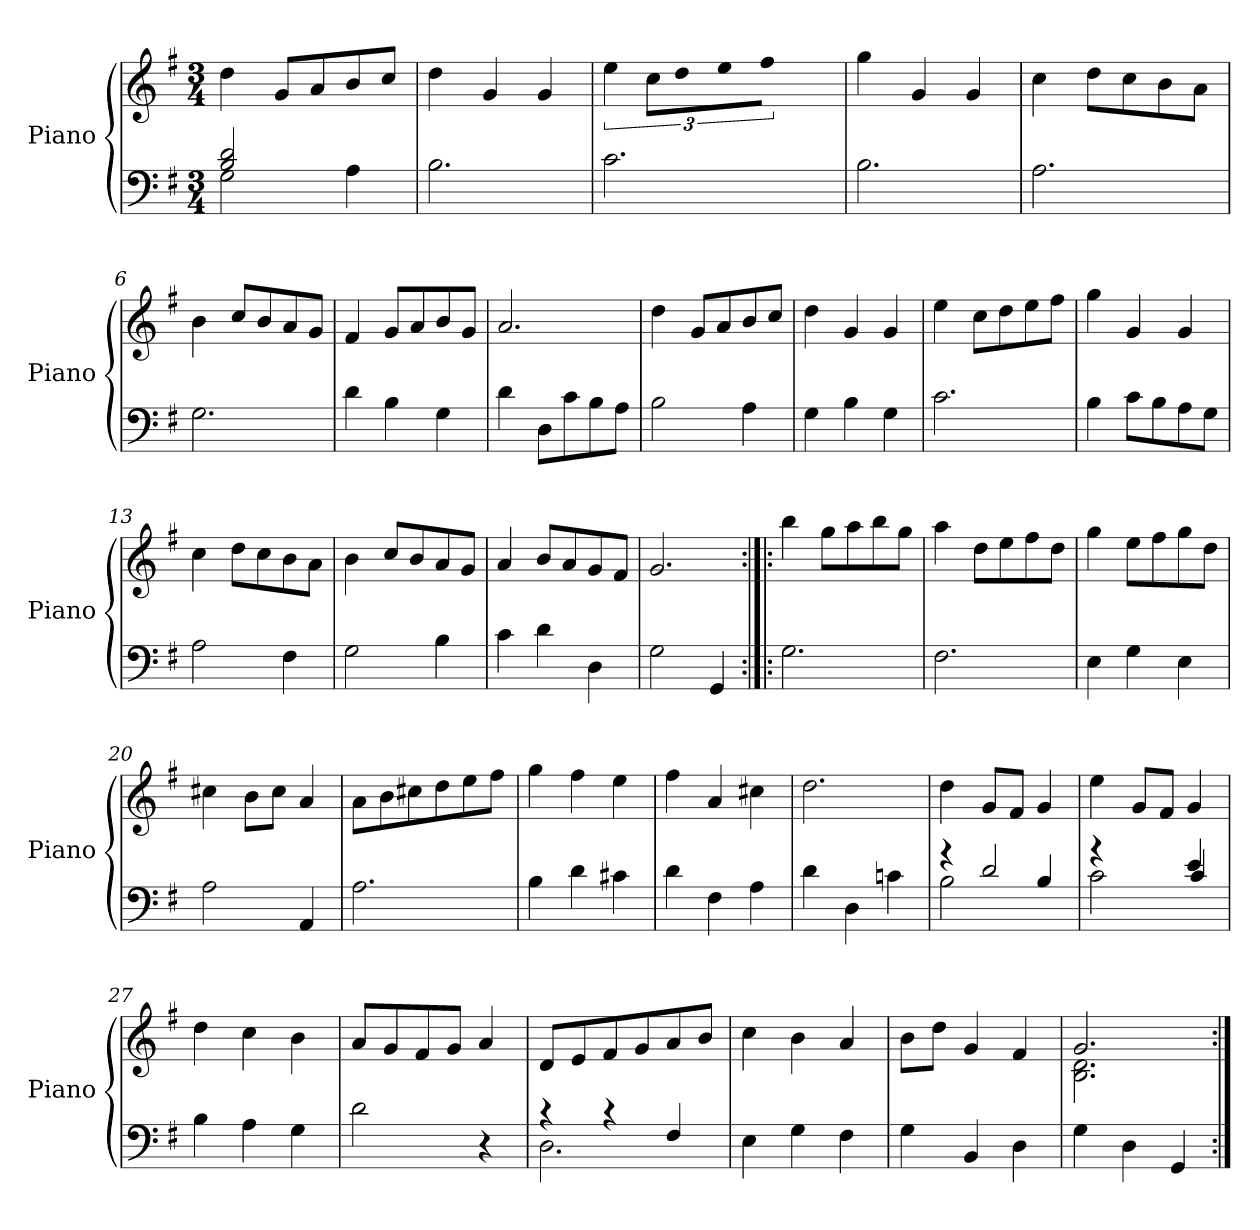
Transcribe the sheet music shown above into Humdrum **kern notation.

**kern	**kern
*part1	*part1
*staff2	*staff1
*I"Piano	*
*I'Piano	*
*clefF4	*clefG2
*k[f#]	*k[f#]
*M3/4	*M3/4
=1	=1
*^	*
2B/ 2d/	2G\	4dd\
.	.	8g/L
.	.	8a/
4ryy	4A\	8b/
.	.	8cc/J
*v	*v	*
=2	=2
2.B\	4dd\
.	4g/
.	4g/
=3	=3
2.c\	6ee\
.	12cc\L
.	8dd\
.	8ee\
.	8ff#\J
.	8ryy
=4	=4
2.B\	4gg\
.	4g/
.	4g/
=5	=5
2.A\	4cc\
.	8dd\L
.	8cc\
.	8b\
.	8a\J
!!LO:LB:g=z
=6	=6
2.G\	4b\
.	8cc/L
.	8b/
.	8a/
.	8g/J
=7	=7
4d\	4f#/
4B\	8g/L
.	8a/
4G\	8b/
.	8g/J
=8	=8
4d\	2.a/
8D\L	.
8c\	.
8B\	.
8A\J	.
=9	=9
2B\	4dd\
.	8g/L
.	8a/
4A\	8b/
.	8cc/J
=10	=10
4G\	4dd\
4B\	4g/
4G\	4g/
!!LO:LB:g=z
=11	=11
2.c\	4ee\
.	8cc\L
.	8dd\
.	8ee\
.	8ff#\J
=12	=12
4B\	4gg\
8c\L	4g/
8B\	.
8A\	4g/
8G\J	.
=13	=13
2A\	4cc\
.	8dd\L
.	8cc\
4F#\	8b\
.	8a\J
=14	=14
2G\	4b\
.	8cc/L
.	8b/
4B\	8a/
.	8g/J
=15	=15
4c\	4a/
4d\	8b/L
.	8a/
4D\	8g/
.	8f#/J
=16	=16
2G\	2.g/
4GG/	.
!!LO:LB:g=z
=17:|!|:	=17:|!|:
2.G\	4bb\
.	8gg\L
.	8aa\
.	8bb\
.	8gg\J
=18	=18
2.F#\	4aa\
.	8dd\L
.	8ee\
.	8ff#\
.	8dd\J
=19	=19
4E\	4gg\
4G\	8ee\L
.	8ff#\
4E\	8gg\
.	8dd\J
=20	=20
2A\	4cc#X\
.	8b\L
.	8cc#\J
4AA/	4a/
=21	=21
2.A\	8a\L
.	8b\
.	8cc#X\
.	8dd\
.	8ee\
.	8ff#\J
!!LO:LB:g=z
=22	=22
4B\	4gg\
4d\	4ff#\
4c#X\	4ee\
=23	=23
4d\	4ff#\
4F#\	4a/
4A\	4cc#X\
=24	=24
4d\	2.dd\
4D\	.
4cn\	.
=25	=25
*^	*
4rg	2B\	4dd\
2d/	.	8g/L
.	.	8f#/J
.	4B/	4g/
=26	=26	=26
*	*	*^
2c\	2ryy	4ee\	4rF
.	.	2ryy	8g/L
.	.	.	8f#/J
4e/	4c/	.	4g/
*v	*v	*	*
*	*v	*v
=27	=27
4B\	4dd\
4A\	4cc\
4G\	4b\
!!LO:LB:g=z
=28	=28
2d\	8a/L
.	8g/
.	8f#/
.	8g/J
4r	4a/
=29	=29
*^	*
4rc	2.D\	8d/L
.	.	8e/
4rc	.	8f#/
.	.	8g/
4F#/	.	8a/
.	.	8b/J
*v	*v	*
=30	=30
4E\	4cc\
4G\	4b\
4F#\	4a/
=31	=31
4G\	8b\L
.	8dd\J
4BB/	4g/
4D\	4f#/
=32	=32
*	*^
4G\	2.g/	2.B\ 2.d\
4D\	.	.
4GG/	.	.
*	*v	*v
=:|!	=:|!
*-	*-
